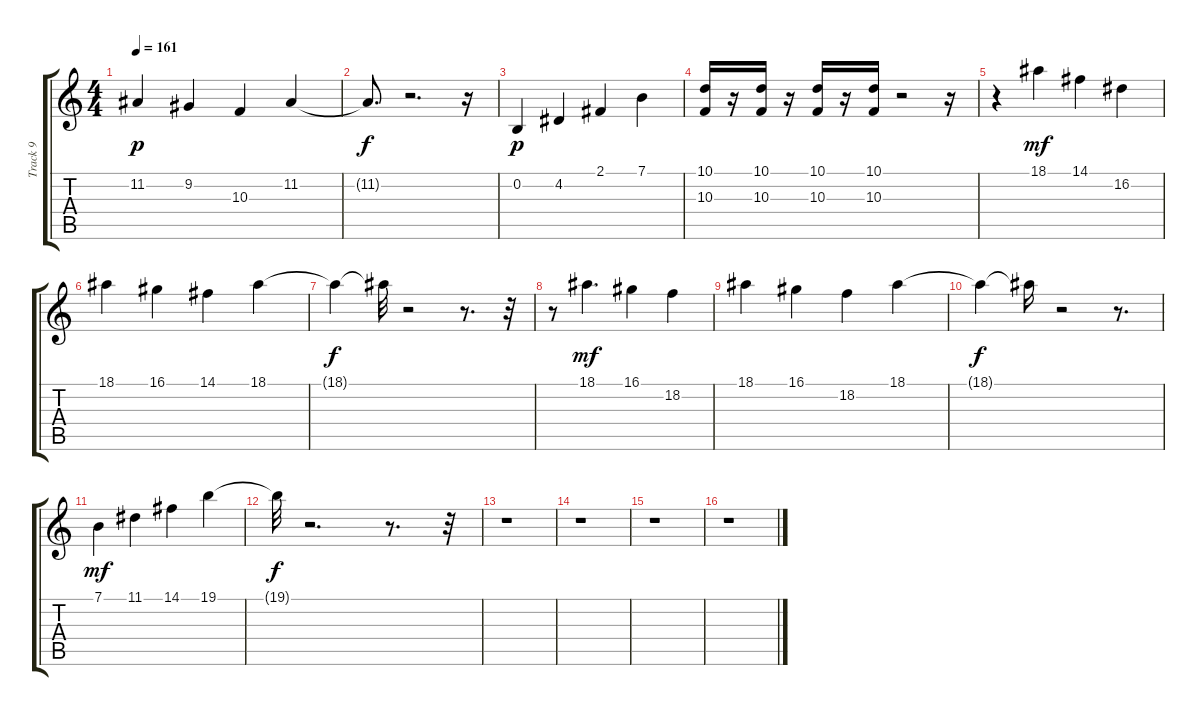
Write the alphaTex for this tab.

\track ("Track 9" "Track 9") {instrument violin}
\staff {score tabs}
\tuning (E4 B3 G3 D3 A2 E2) {hide}
\ts (4 4)
\tempo 161
\clef g2
\ks c
11.2.4{dy p} 9.2.4 10.3.4 11.2.4 |
11.2{t}.8{d dy f} r.2{d} r.16 |
0.2.4{dy p} 4.2.4 2.1.4 7.1.4 |
(10.1 10.3).16 r.16 (10.1 10.3).16 r.16 (10.1 10.3).16 r.16 (10.1 10.3).16 r.2 r.16 |
r.4 18.1.4{dy mf} 14.1.4 16.2.4 |
18.1.4 16.1.4 14.1.4 18.1.4 |
18.1{t}.4{dy f} 18.1{t}.32 r.2 r.8{d} r.32 |
r.8 18.1.4{d dy mf} 16.1.4 18.2.4 |
18.1.4 16.1.4 18.2.4 18.1.4 |
18.1{t}.4{dy f} 18.1{t}.16 r.2 r.8{d} |
7.1.4{dy mf} 11.1.4 14.1.4 19.1.4 |
19.1{t}.32{dy f} r.2{d} r.8{d} r.32 |
r.1 |
r.1 |
r.1 |
r.1
